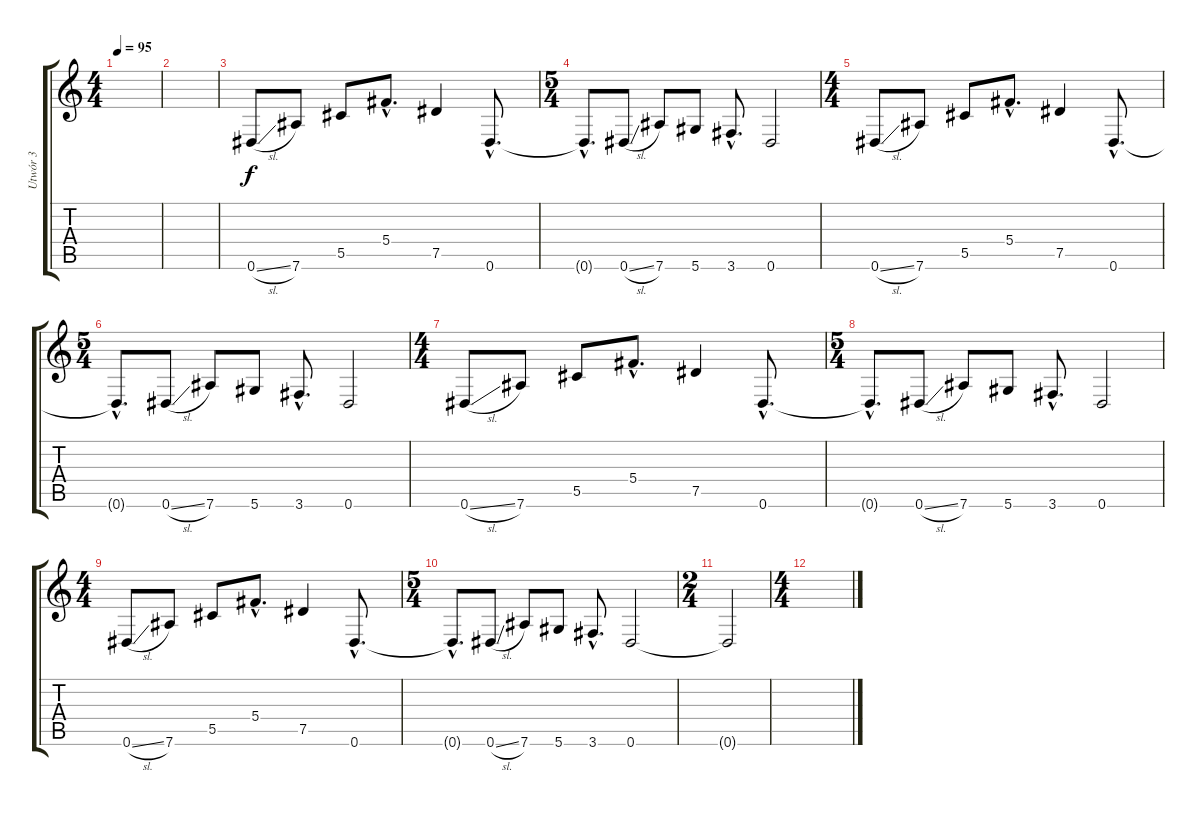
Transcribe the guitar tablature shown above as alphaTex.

\track ("Utwór 3" "Utwór 3") {instrument acousticguitarsteel}
\staff {score tabs}
\tuning (Eb4 Bb3 Gb3 Db3 Ab2 Eb2) {hide}
\ts (4 4)
\tempo 95
\clef g2
\ks c
|
|
0.6{sl}.8 7.6.8 5.5.8 5.4{hac}.8{d} 7.5.4 0.6{hac}.8{d} |
\ts (5 4)
0.6{hac t}.8{d} 0.6{sl}.8 7.6.8 5.6.8 3.6{hac}.8{d} 0.6.2 |
\ts (4 4)
0.6{sl}.8 7.6.8 5.5.8 5.4{hac}.8{d} 7.5.4 0.6{hac}.8{d} |
\ts (5 4)
0.6{hac t}.8{d} 0.6{sl}.8 7.6.8 5.6.8 3.6{hac}.8{d} 0.6.2 |
\ts (4 4)
0.6{sl}.8 7.6.8 5.5.8 5.4{hac}.8{d} 7.5.4 0.6{hac}.8{d} |
\ts (5 4)
0.6{hac t}.8{d} 0.6{sl}.8 7.6.8 5.6.8 3.6{hac}.8{d} 0.6.2 |
\ts (4 4)
0.6{sl}.8 7.6.8 5.5.8 5.4{hac}.8{d} 7.5.4 0.6{hac}.8{d} |
\ts (5 4)
0.6{hac t}.8{d} 0.6{sl}.8 7.6.8 5.6.8 3.6{hac}.8{d} 0.6.2 |
\ts (2 4)
0.6{t}.2 |
\ts (4 4)
